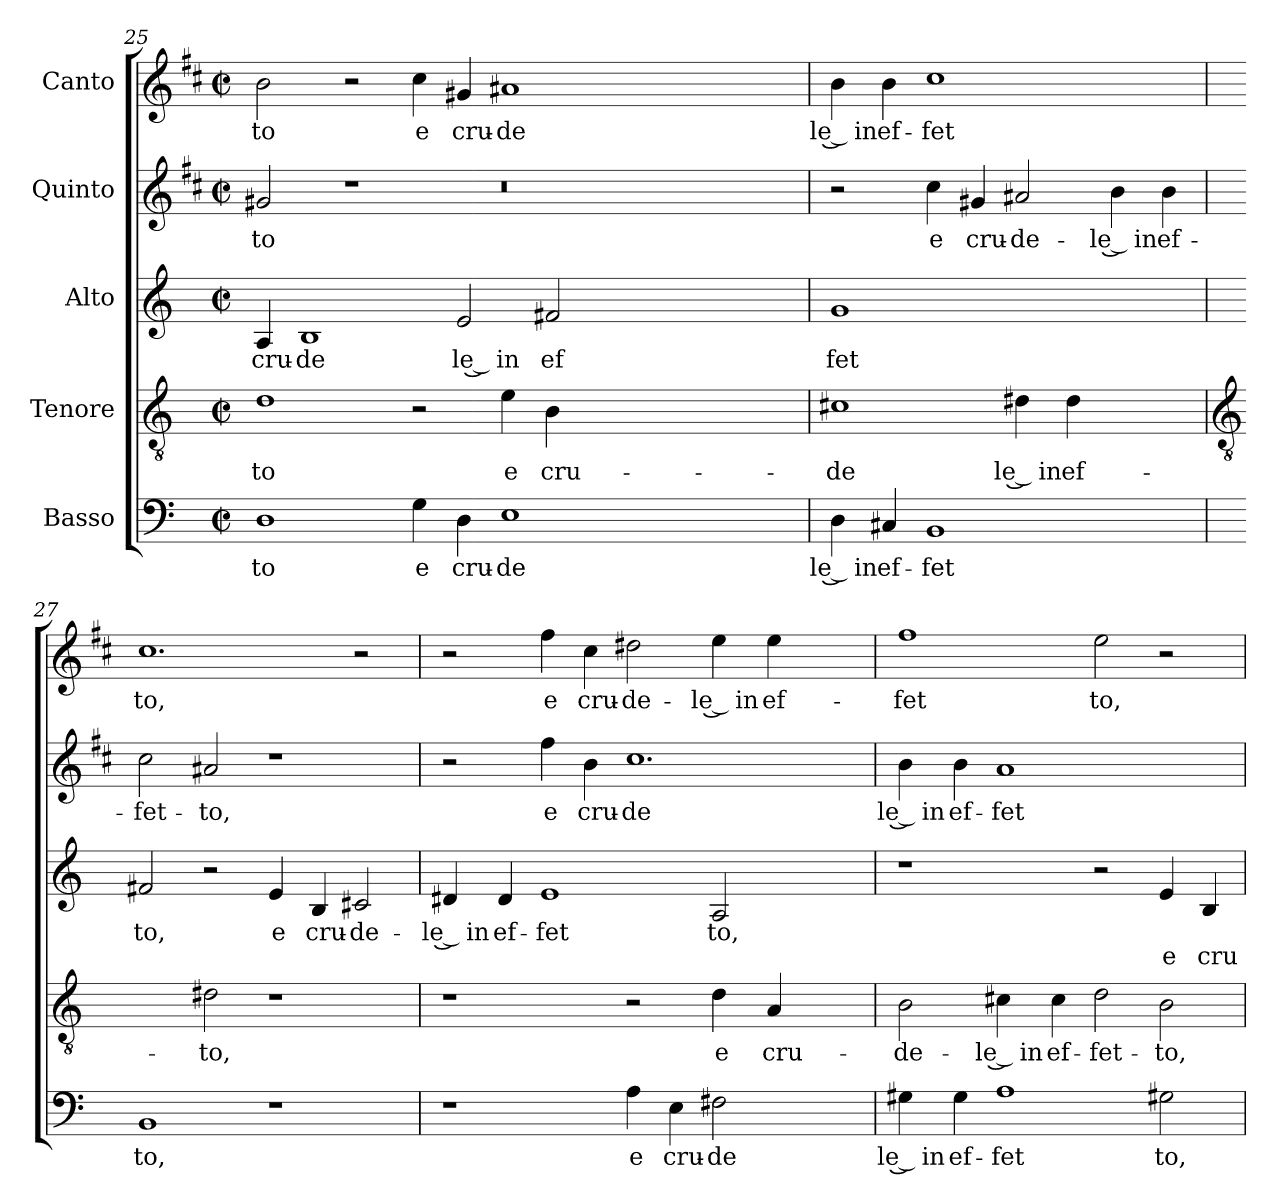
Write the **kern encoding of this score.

**kern	**text	**kern	**text	**kern	**text	**text	**kern	**text	**kern	**text
*part5	*part5	*part4	*part4	*part3	*part3	*part3	*part2	*part2	*part1	*part1
*staff5	*staff5	*staff4	*staff4	*staff3	*staff3	*staff3	*staff2	*staff2	*staff1	*staff1
*I"Basso	*	*I"Tenore	*	*I"Alto	*	*	*I"Quinto	*	*I"Canto	*
*clefF4	*	*clefGv2	*	*clefG2	*	*	*clefG2	*	*clefG2	*
*	*	*	*	*	*	*	*ITrd1c2	*	*ITrd1c2	*
*k[]	*	*k[]	*	*k[]	*	*	*k[]	*	*k[]	*
*C:	*	*C:	*	*C:	*	*	*C:	*	*C:	*
*M4/2	*	*M4/2	*	*M4/2	*	*	*M4/2	*	*M4/2	*
*met(c|)	*	*met(c|)	*	*met(c|)	*	*	*met(c|)	*	*met(c|)	*
=25A	=25A	=25A	=25A	=25A	=25A	=25A	=25A	=25A	=25A	=25A
!	!LO:LY:b	!	!LO:LY:b	!	!LO:LY:b	!	!	!LO:LY:b	!	!LO:LY:b
1D	to	1d	to	4A	cru-	.	2f#X	to	2a	to
!	!	!	!	!	!LO:LY:b	!	!	!	!	!
.	.	.	.	1B	-de	.	.	.	.	.
.	.	.	.	.	.	.	1r	.	2r	.
!	!LO:LY:b	!	!	!	!	!	!	!	!	!LO:LY:b
4G	e	2r	.	.	.	.	.	.	4b	e
!	!LO:LY:b	!	!	!	!LO:LY:b	!	!	!	!	!LO:LY:b
4D	cru-	.	.	2e	le͜ in	.	.	.	4f#X	cru-
!	!LO:LY:b	!	!LO:LY:b	!	!	!	!	!	!	!LO:LY:b
1E	-de	4e	e	.	.	.	0r	.	1g#X	-de
!	!	!	!LO:LY:b	!	!LO:LY:b	!	!	!	!	!
.	.	4B	cru-	2f#X	ef	.	.	.	.	.
.	.	1.ryy	.	.	.	.	.	.	.	.
.	.	.	.	1ryy	.	.	.	.	.	.
1ryy	.	.	.	.	.	.	.	.	1ryy	.
.	.	.	.	4ryy	.	.	.	.	.	.
!!LO:LB:g=z
=26A	=26A	=26A	=26A	=26A	=26A	=26A	=26A	=26A	=26A	=26A
!	!LO:LY:b	!	!LO:LY:b	!	!LO:LY:b	!	!	!	!	!LO:LY:b
4D	le͜ in	1c#X	-de	1g	fet	.	2r	.	4a	le͜ in
!	!LO:LY:b	!	!	!	!	!	!	!	!	!LO:LY:b
4C#X	ef-	.	.	.	.	.	.	.	4a	ef-
!	!LO:LY:b	!	!	!	!	!	!	!LO:LY:b	!	!LO:LY:b
1BB	-fet	.	.	.	.	.	4b	e	1b	-fet
!	!	!	!	!	!	!	!	!LO:LY:b	!	!
.	.	.	.	.	.	.	4f#X	cru-	.	.
!	!	!	!LO:LY:b	!	!	!	!	!LO:LY:b	!	!
.	.	4d#X	le͜ in	1ryy	.	.	2g#X	-de-	.	.
!	!	!	!LO:LY:b	!	!	!	!	!	!	!
.	.	4d#	ef-	.	.	.	.	.	.	.
!	!	!	!LO:LY:b	!	!	!	!	!LO:LY:b	!	!
2ryy	.	[2eyy	-fet	.	.	.	4a	-le͜ in	2ryy	.
!	!	!	!	!	!	!	!	!LO:LY:b	!	!
.	.	.	.	.	.	.	4a	ef-	.	.
!!LO:LB:g=z
=27	=27	=27	=27	=27	=27	=27	=27	=27	=27	=27
*	*	*clefGv2	*	*	*	*	*	*	*	*
!	!LO:LY:b	!	!	!	!LO:LY:b	!	!	!LO:LY:b	!	!LO:LY:b
1BB	to,	2eyy]	.	2f#X	to,	.	2b	-fet-	1.b	to,
!	!	!	!LO:LY:b	!	!	!	!	!LO:LY:b	!	!
.	.	2d#X	to,	2r	.	.	2g#X	-to,	.	.
!	!	!	!	!	!LO:LY:b	!	!	!	!	!
1r	.	1r	.	4e	e	.	1r	.	.	.
!	!	!	!	!	!LO:LY:b	!	!	!	!	!
.	.	.	.	4B	cru-	.	.	.	.	.
!	!	!	!	!	!LO:LY:b	!	!	!	!	!
.	.	.	.	2c#X	-de-	.	.	.	2r	.
=28	=28	=28	=28	=28	=28	=28	=28	=28	=28	=28
!	!	!	!	!	!LO:LY:b	!	!	!	!	!
1r	.	1r	.	4d#X	-le͜ in	.	2r	.	2r	.
!	!	!	!	!	!LO:LY:b	!	!	!	!	!
.	.	.	.	4d#	ef-	.	.	.	.	.
!	!	!	!	!	!LO:LY:b	!	!	!LO:LY:b	!	!LO:LY:b
.	.	.	.	1e	-fet	.	4ee	e	4ee	e
!	!	!	!	!	!	!	!	!LO:LY:b	!	!LO:LY:b
.	.	.	.	.	.	.	4a	cru-	4b	cru-
!	!LO:LY:b	!	!	!	!	!	!	!LO:LY:b	!	!LO:LY:b
4A	e	2r	.	.	.	.	1.b	-de	2cc#X	-de-
!	!LO:LY:b	!	!	!	!	!	!	!	!	!
4E	cru-	.	.	.	.	.	.	.	.	.
!	!LO:LY:b	!	!LO:LY:b	!	!LO:LY:b	!	!	!	!	!LO:LY:b
2F#X	-de	4d	e	2A	to,	.	.	.	4dd	-le͜ in
!	!	!	!LO:LY:b	!	!	!	!	!	!	!LO:LY:b
.	.	4A	cru-	.	.	.	.	.	4dd	ef-
2ryy	.	2ryy	.	2ryy	.	.	.	.	2ryy	.
=29	=29	=29	=29	=29	=29	=29	=29	=29	=29	=29
!	!LO:LY:b	!	!LO:LY:b	!	!	!	!	!LO:LY:b	!	!LO:LY:b
4G#X	le͜ in	2B	-de-	1r	.	.	4a	le͜ in	1ee	-fet
!	!LO:LY:b	!	!	!	!	!	!	!LO:LY:b	!	!
4G#	ef-	.	.	.	.	.	4a	ef-	.	.
!	!LO:LY:b	!	!LO:LY:b	!	!	!	!	!LO:LY:b	!	!
1A	-fet	4c#X	-le͜ in	.	.	.	1g	-fet	.	.
!	!	!	!LO:LY:b	!	!	!	!	!	!	!
.	.	4c#	ef-	.	.	.	.	.	.	.
!	!	!	!LO:LY:b	!	!	!	!	!	!	!LO:LY:b
.	.	2d	-fet-	2r	.	.	.	.	2dd	to,
!	!LO:LY:b	!	!LO:LY:b	!	!	!LO:LY:b	!	!	!	!
2G#X	to,	2B	-to,	4e	.	e	2ryy	.	2r	.
!	!	!	!	!	!	!LO:LY:b	!	!	!	!
.	.	.	.	4B	.	cru-	.	.	.	.
=	=	=	=	=	=	=	=	=	=	=
*-	*-	*-	*-	*-	*-	*-	*-	*-	*-	*-
